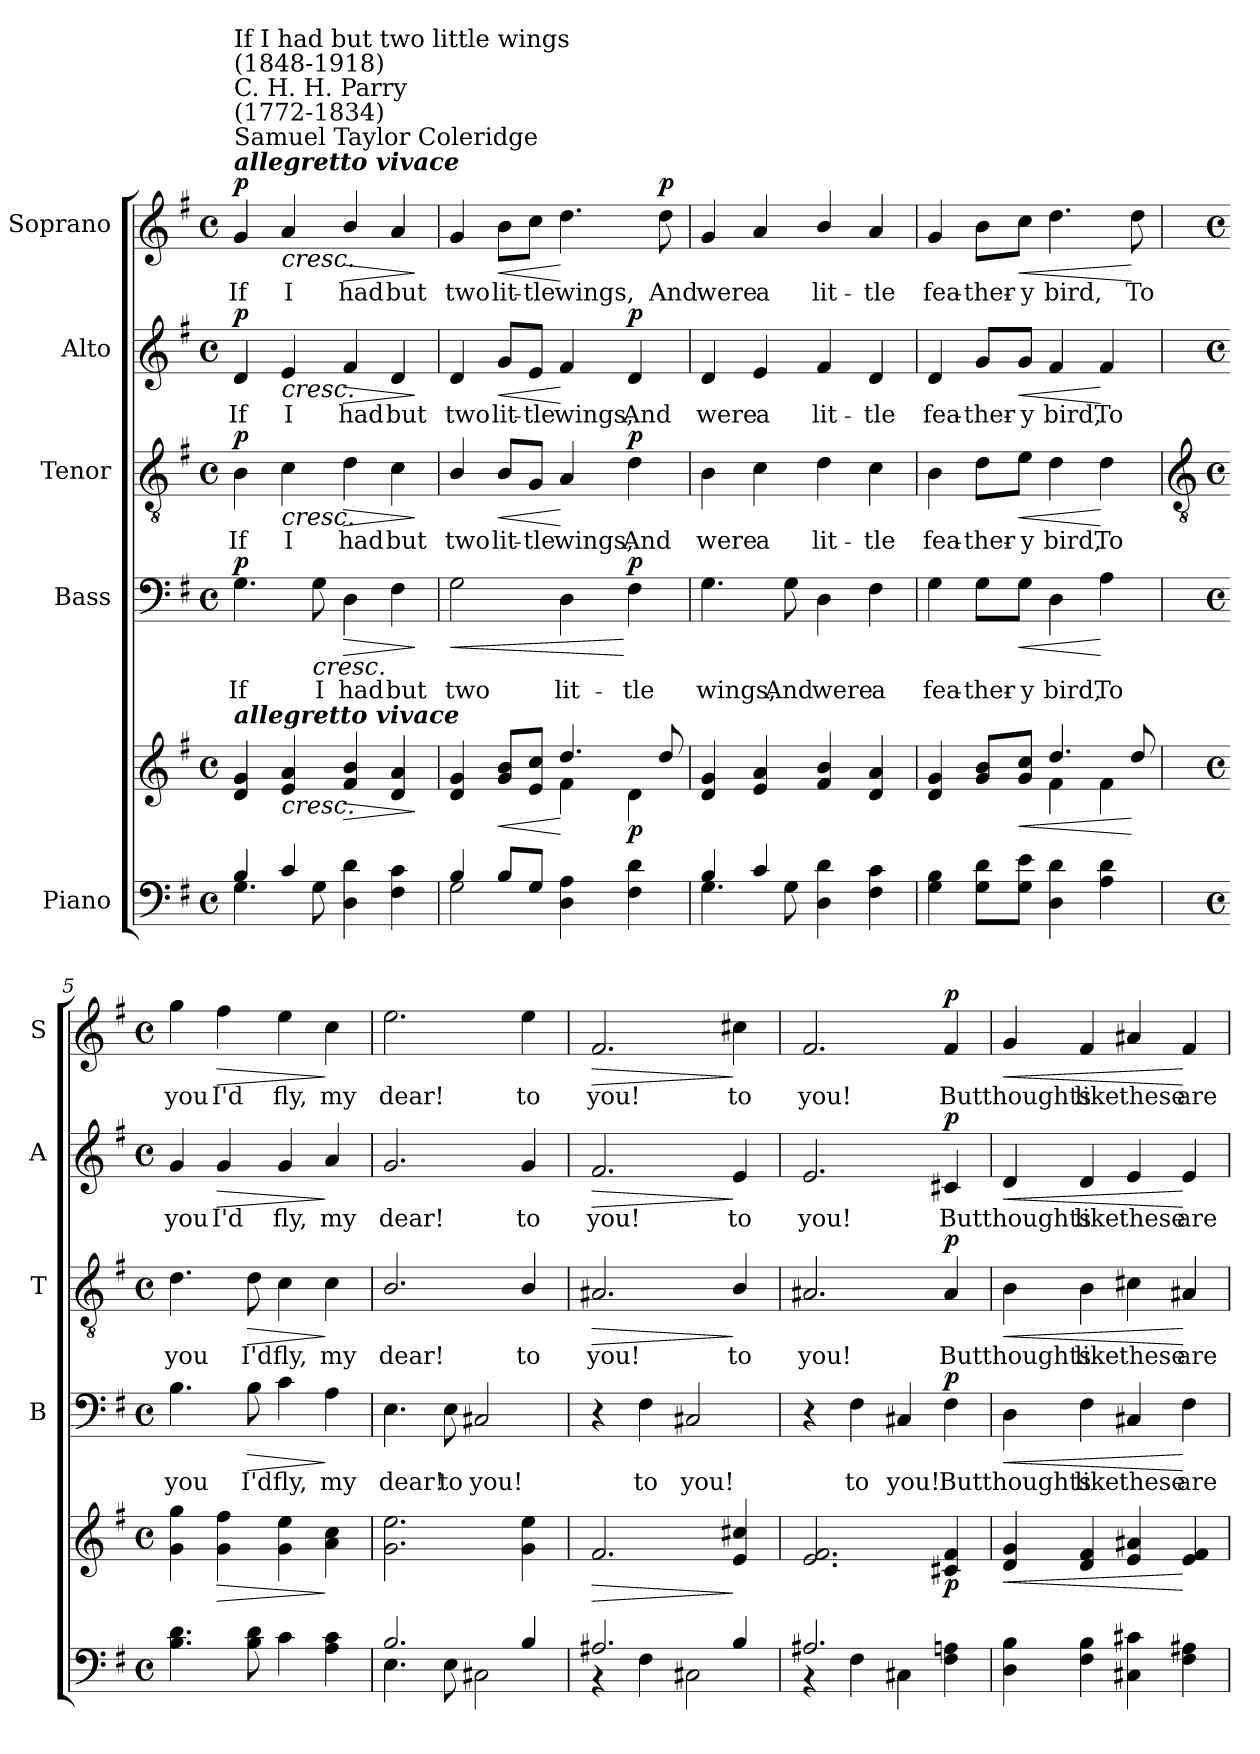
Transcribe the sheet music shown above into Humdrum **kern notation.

**kern	**kern	**dynam	**kern	**text	**dynam	**kern	**text	**dynam	**kern	**text	**dynam	**kern	**text	**dynam
*part5	*part5	*part5	*part4	*part4	*part4	*part3	*part3	*part3	*part2	*part2	*part2	*part1	*part1	*part1
*staff6	*staff5	*staff5/6	*staff4	*staff4	*staff4	*staff3	*staff3	*staff3	*staff2	*staff2	*staff2	*staff1	*staff1	*staff1
*I"Piano	*	*	*I"Bass	*	*	*I"Tenor	*	*	*I"Alto	*	*	*I"Soprano	*	*
*	*	*	*I'B	*	*	*I'T	*	*	*I'A	*	*	*I'S	*	*
*clefF4	*clefG2	*	*clefF4	*	*	*clefGv2	*	*	*clefG2	*	*	*clefG2	*	*
*k[f#]	*k[f#]	*	*k[f#]	*	*	*k[f#]	*	*	*k[f#]	*	*	*k[f#]	*	*
*G:	*G:	*	*G:	*	*	*G:	*	*	*G:	*	*	*G:	*	*
*M4/4	*M4/4	*	*M4/4	*	*	*M4/4	*	*	*M4/4	*	*	*M4/4	*	*
*met(c)	*met(c)	*	*met(c)	*	*	*met(c)	*	*	*met(c)	*	*	*met(c)	*	*
*MM108	*MM108	*	*MM108	*	*	*MM108	*	*	*MM108	*	*	*MM108	*	*
=1	=1	=1	=1	=1	=1	=1	=1	=1	=1	=1	=1	=1	=1	=1
*^	*^	*	*	*	*	*	*	*	*	*	*	*	*	*
!	!	!	!	!	!	!	!	!	!	!	!	!	!	!LO:TX:a:Bi:t=allegretto vivace	!	!
!	!	!	!	!	!	!	!	!	!	!	!	!	!	!LO:TX:a:t=Samuel Taylor Coleridge	!	!
!	!	!	!	!	!	!	!	!	!	!	!	!	!	!LO:TX:a:t=(1772-1834)	!	!
!	!	!	!	!	!	!	!	!	!	!	!	!	!	!LO:TX:a:t=C. H. H. Parry	!	!
!	!	!	!	!	!	!	!	!	!	!	!	!	!	!LO:TX:a:t=(1848-1918)	!	!
!	!	!	!	!	!	!	!	!	!	!	!	!	!	!LO:TX:a:t=If I had but two little wings	!	!
!	!	!LO:TX:a:Bi:t=allegretto vivace	!	!	!	!	!	!	!	!	!	!	!	!	!	!
!	!	!	!	!LO:DY:b	!	!LO:LY:b	!LO:DY:b	!	!LO:LY:b	!LO:DY:b	!	!LO:LY:b	!LO:DY:b	!	!LO:LY:b	!LO:DY:b
4B/	4.G\	4d/ 4g/	1ryy	p	4.G\	If	p	4B\	If	p	4d/	If	p	4g/	If	p
!	!	!	!	!LO:HP:b	!	!	!	!	!LO:LY:b	!LO:HP:b	!	!LO:LY:b	!LO:HP:b	!	!LO:LY:b	!LO:HP:b
4c/	.	4e/ 4a/	.	<	.	.	.	4c\	I	<	4e/	I	<	4a/	I	<
!	!	!	!	!	!	!LO:LY:b	!LO:HP:b	!	!	!	!	!	!	!	!	!
.	8G\	.	.	.	8G\	I	<	.	.	.	.	.	.	.	.	.
!	!	!	!	!LO:HP:b	!	!LO:LY:b	!LO:HP:b	!	!LO:LY:b	!LO:HP:b	!	!LO:LY:b	!LO:HP:b	!	!LO:LY:b	!LO:HP:b
2ryy	4D\ 4d\	4f#/ 4b/	.	>	4D\	had	>	4d\	had	>	4f#/	had	>	4b/	had	>
!	!	!	!	!	!	!LO:LY:b	!	!	!LO:LY:b	!	!	!LO:LY:b	!	!	!LO:LY:b	!
.	4F#\ 4c\	4d/ 4a/	.	[	4F#\	but	[	4c\	but	[	4d/	but	[	4a/	but	[
*v	*v	*	*	*	*	*	*	*	*	*	*	*	*	*	*	*
*	*v	*v	*	*	*	*	*	*	*	*	*	*	*	*	*
.	.	]	.	.	]	.	.	]	.	.	]	.	.	]
=2	=2	=2	=2	=2	=2	=2	=2	=2	=2	=2	=2	=2	=2	=2
*^	*^	*	*	*	*	*	*	*	*	*	*	*	*	*
!	!	!	!	!	!	!LO:LY:b	!LO:HP:b	!	!LO:LY:b	!	!	!LO:LY:b	!	!	!LO:LY:b	!
4B/	2G\	4d/ 4g/	2ryy	.	2G\	two	<	4B/	two	.	4d/	two	.	4g/	two	.
!	!	!	!	!LO:HP:b	!	!	!	!	!LO:LY:b	!LO:HP:b	!	!LO:LY:b	!LO:HP:b	!	!LO:LY:b	!LO:HP:b
8B/L	.	8g/ 8b/L	.	<	.	.	.	8B/L	lit-	<	8g/L	lit-	<	8b\L	lit-	<
!	!	!	!	!	!	!	!	!	!LO:LY:b	!	!	!LO:LY:b	!	!	!LO:LY:b	!
8G/J	.	8e/ 8cc/J	.	.	.	.	.	8G/J	-tle	.	8e/J	-tle	.	8cc\J	-tle	.
!	!	!	!	!	!	!LO:LY:b	!	!	!LO:LY:b	!	!	!LO:LY:b	!	!	!LO:LY:b	!
2ryy	4D\ 4A\	4.dd/	4f#\	[	4D\	lit-	.	4A/	wings,	[	4f#/	wings,	[	4.dd\	wings,	[
!	!	!	!	!LO:DY:b	!	!LO:LY:b	!LO:DY:n=1:b	!	!LO:LY:b	!LO:DY:b	!	!LO:LY:b	!LO:DY:b	!	!	!
.	4F#\ 4d\	.	4d\	p	4F#\	-tle	[ p	4d\	And	p	4d/	And	p	.	.	.
!	!	!	!	!	!	!	!	!	!	!	!	!	!	!	!LO:LY:b	!LO:DY:b
.	.	8dd/	.	.	.	.	.	.	.	.	.	.	.	8dd\	And	p
=3	=3	=3	=3	=3	=3	=3	=3	=3	=3	=3	=3	=3	=3	=3	=3	=3
!	!	!	!	!	!	!LO:LY:b	!	!	!LO:LY:b	!	!	!LO:LY:b	!	!	!LO:LY:b	!
4B/	4.G\	4d/ 4g/	1ryy	.	4.G\	wings,	.	4B\	were	.	4d/	were	.	4g/	were	.
!	!	!	!	!	!	!	!	!	!LO:LY:b	!	!	!LO:LY:b	!	!	!LO:LY:b	!
4c/	.	4e/ 4a/	.	.	.	.	.	4c\	a	.	4e/	a	.	4a/	a	.
!	!	!	!	!	!	!LO:LY:b	!	!	!	!	!	!	!	!	!	!
.	8G\	.	.	.	8G\	And	.	.	.	.	.	.	.	.	.	.
!	!	!	!	!	!	!LO:LY:b	!	!	!LO:LY:b	!	!	!LO:LY:b	!	!	!LO:LY:b	!
2ryy	4D\ 4d\	4f#/ 4b/	.	.	4D\	were	.	4d\	lit-	.	4f#/	lit-	.	4b/	lit-	.
!	!	!	!	!	!	!LO:LY:b	!	!	!LO:LY:b	!	!	!LO:LY:b	!	!	!LO:LY:b	!
.	4F#\ 4c\	4d/ 4a/	.	.	4F#\	a	.	4c\	-tle	.	4d/	-tle	.	4a/	-tle	.
=4	=4	=4	=4	=4	=4	=4	=4	=4	=4	=4	=4	=4	=4	=4	=4	=4
!	!	!	!	!	!	!LO:LY:b	!	!	!LO:LY:b	!	!	!LO:LY:b	!	!	!LO:LY:b	!
1ryy	4G\ 4B\	4d/ 4g/	2ryy	.	4G\	fea-	.	4B\	fea-	.	4d/	fea-	.	4g/	fea-	.
!	!	!	!	!	!	!LO:LY:b	!	!	!LO:LY:b	!	!	!LO:LY:b	!	!	!LO:LY:b	!
.	8G\ 8d\L	8g/ 8b/L	.	.	8G\L	-ther-	.	8d\L	-ther-	.	8g/L	-ther-	.	8b\L	-ther-	.
!	!	!	!	!LO:HP:b	!	!LO:LY:b	!LO:HP:b	!	!LO:LY:b	!LO:HP:b	!	!LO:LY:b	!LO:HP:b	!	!LO:LY:b	!LO:HP:b
.	8G\ 8e\J	8g/ 8cc/J	.	<	8G\J	-y	<	8e\J	-y	<	8g/J	-y	<	8cc\J	-y	<
!	!	!	!	!	!	!LO:LY:b	!	!	!LO:LY:b	!	!	!LO:LY:b	!	!	!LO:LY:b	!
.	4D\ 4d\	4.dd/	4f#\	.	4D\	bird,	.	4d\	bird,	.	4f#/	bird,	.	4.dd\	bird,	.
!	!	!	!	!	!	!LO:LY:b	!	!	!LO:LY:b	!	!	!LO:LY:b	!	!	!	!
.	4A\ 4d\	.	4f#\	.	4A\	To	[	4d\	To	[	4f#/	To	[	.	.	.
!	!	!	!	!	!	!	!	!	!	!	!	!	!	!	!LO:LY:b	!
.	.	8dd/	.	[	.	.	.	.	.	.	.	.	.	8dd\	To	[
*	*	*v	*v	*	*	*	*	*	*	*	*	*	*	*	*	*
!!LO:LB:g=z
=5	=5	=5	=5	=5	=5	=5	=5	=5	=5	=5	=5	=5	=5	=5	=5
*	*	*	*	*	*	*	*clefGv2	*	*	*	*	*	*	*	*
*M4/4	*	*M4/4	*	*M4/4	*	*	*M4/4	*	*	*M4/4	*	*	*M4/4	*	*
*met(c)	*	*met(c)	*	*met(c)	*	*	*met(c)	*	*	*met(c)	*	*	*met(c)	*	*
!	!	!	!	!	!LO:LY:b	!	!	!LO:LY:b	!	!	!LO:LY:b	!	!	!LO:LY:b	!
1ryy	4.B\ 4.d\	4g\ 4gg\	.	4.B\	you	.	4.d\	you	.	4g/	you	.	4gg\	you	.
!	!	!	!LO:HP:b	!	!	!	!	!	!	!	!LO:LY:b	!LO:HP:b	!	!LO:LY:b	!LO:HP:b
.	.	4g\ 4ff#\	>	.	.	.	.	.	.	4g/	I'd	>	4ff#\	I'd	>
!	!	!	!	!	!LO:LY:b	!LO:HP:b	!	!LO:LY:b	!LO:HP:b	!	!	!	!	!	!
.	8B\ 8d\	.	.	8B\	I'd	>	8d\	I'd	>	.	.	.	.	.	.
!	!	!	!	!	!LO:LY:b	!	!	!LO:LY:b	!	!	!LO:LY:b	!	!	!LO:LY:b	!
.	4c\	4g\ 4ee\	.	4c\	fly,	.	4c\	fly,	.	4g/	fly,	.	4ee\	fly,	.
!	!	!	!	!	!LO:LY:b	!	!	!LO:LY:b	!	!	!LO:LY:b	!	!	!LO:LY:b	!
.	4A\ 4c\	4a\ 4cc\	]	4A\	my	]	4c\	my	]	4a/	my	]	4cc\	my	]
=6	=6	=6	=6	=6	=6	=6	=6	=6	=6	=6	=6	=6	=6	=6	=6
!	!	!	!	!	!LO:LY:b	!	!	!LO:LY:b	!	!	!LO:LY:b	!	!	!LO:LY:b	!
2.B/	4.E\	2.g\ 2.ee\	.	4.E\	dear!	.	2.B/	dear!	.	2.g/	dear!	.	2.ee\	dear!	.
!	!	!	!	!	!LO:LY:b	!	!	!	!	!	!	!	!	!	!
.	8E\	.	.	8E\	to	.	.	.	.	.	.	.	.	.	.
!	!	!	!	!	!LO:LY:b	!	!	!	!	!	!	!	!	!	!
.	2C#X\	.	.	2C#X/	you!	.	.	.	.	.	.	.	.	.	.
!	!	!	!	!	!	!	!	!LO:LY:b	!	!	!LO:LY:b	!	!	!LO:LY:b	!
4B/	.	4g\ 4ee\	.	.	.	.	4B/	to	.	4g/	to	.	4ee\	to	.
=7	=7	=7	=7	=7	=7	=7	=7	=7	=7	=7	=7	=7	=7	=7	=7
!	!	!	!LO:HP:b	!	!	!	!	!LO:LY:b	!LO:HP:b	!	!LO:LY:b	!LO:HP:b	!	!LO:LY:b	!LO:HP:b
2.A#X/	4r	2.f#/	>	4r	.	.	2.A#X/	you!	>	2.f#/	you!	>	2.f#/	you!	>
!	!	!	!	!	!LO:LY:b	!	!	!	!	!	!	!	!	!	!
.	4F#\	.	.	4F#\	to	.	.	.	.	.	.	.	.	.	.
!	!	!	!	!	!LO:LY:b	!	!	!	!	!	!	!	!	!	!
.	2C#X\	.	.	2C#X/	you!	.	.	.	.	.	.	.	.	.	.
!	!	!	!	!	!	!	!	!LO:LY:b	!	!	!LO:LY:b	!	!	!LO:LY:b	!
4B/	.	4e/ 4cc#X/	]	.	.	.	4B/	to	]	4e/	to	]	4cc#X\	to	]
=8	=8	=8	=8	=8	=8	=8	=8	=8	=8	=8	=8	=8	=8	=8	=8
!	!	!	!	!	!	!	!	!LO:LY:b	!	!	!LO:LY:b	!	!	!LO:LY:b	!
2.A#X/	4r	2.e/ 2.f#/	.	4r	.	.	2.A#X/	you!	.	2.e/	you!	.	2.f#/	you!	.
!	!	!	!	!	!LO:LY:b	!	!	!	!	!	!	!	!	!	!
.	4F#\	.	.	4F#\	to	.	.	.	.	.	.	.	.	.	.
!	!	!	!	!	!LO:LY:b	!	!	!	!	!	!	!	!	!	!
.	4C#X\	.	.	4C#X/	you!	.	.	.	.	.	.	.	.	.	.
!	!	!	!LO:DY:b	!	!LO:LY:b	!LO:DY:b	!	!LO:LY:b	!LO:DY:b	!	!LO:LY:b	!LO:DY:b	!	!LO:LY:b	!LO:DY:b
4ryy	4F#\ 4An\	4c#X/ 4f#/	p	4F#\	But	p	4A#/	But	p	4c#X/	But	p	4f#/	But	p
=9	=9	=9	=9	=9	=9	=9	=9	=9	=9	=9	=9	=9	=9	=9	=9
!	!	!	!LO:HP:b	!	!LO:LY:b	!LO:HP:b	!	!LO:LY:b	!LO:HP:b	!	!LO:LY:b	!LO:HP:b	!	!LO:LY:b	!LO:HP:b
1ryy	4D\ 4B\	4d/ 4g/	<	4D\	thoughts	<	4B\	thoughts	<	4d/	thoughts	<	4g/	thoughts	<
!	!	!	!	!	!LO:LY:b	!	!	!LO:LY:b	!	!	!LO:LY:b	!	!	!LO:LY:b	!
.	4F#\ 4B\	4d/ 4f#/	.	4F#\	like	.	4B\	like	.	4d/	like	.	4f#/	like	.
!	!	!	!	!	!LO:LY:b	!	!	!LO:LY:b	!	!	!LO:LY:b	!	!	!LO:LY:b	!
.	4C#X\ 4c#X\	4e/ 4a#X/	.	4C#X/	these	.	4c#X\	these	.	4e/	these	.	4a#X/	these	.
!	!	!	!	!	!LO:LY:b	!	!	!LO:LY:b	!	!	!LO:LY:b	!	!	!LO:LY:b	!
.	4F#\ 4A#X\	4e/ 4f#/	[	4F#\	are	[	4A#X/	are	[	4e/	are	[	4f#/	are	[
*v	*v	*	*	*	*	*	*	*	*	*	*	*	*	*	*
=	=	=	=	=	=	=	=	=	=	=	=	=	=	=
*-	*-	*-	*-	*-	*-	*-	*-	*-	*-	*-	*-	*-	*-	*-
